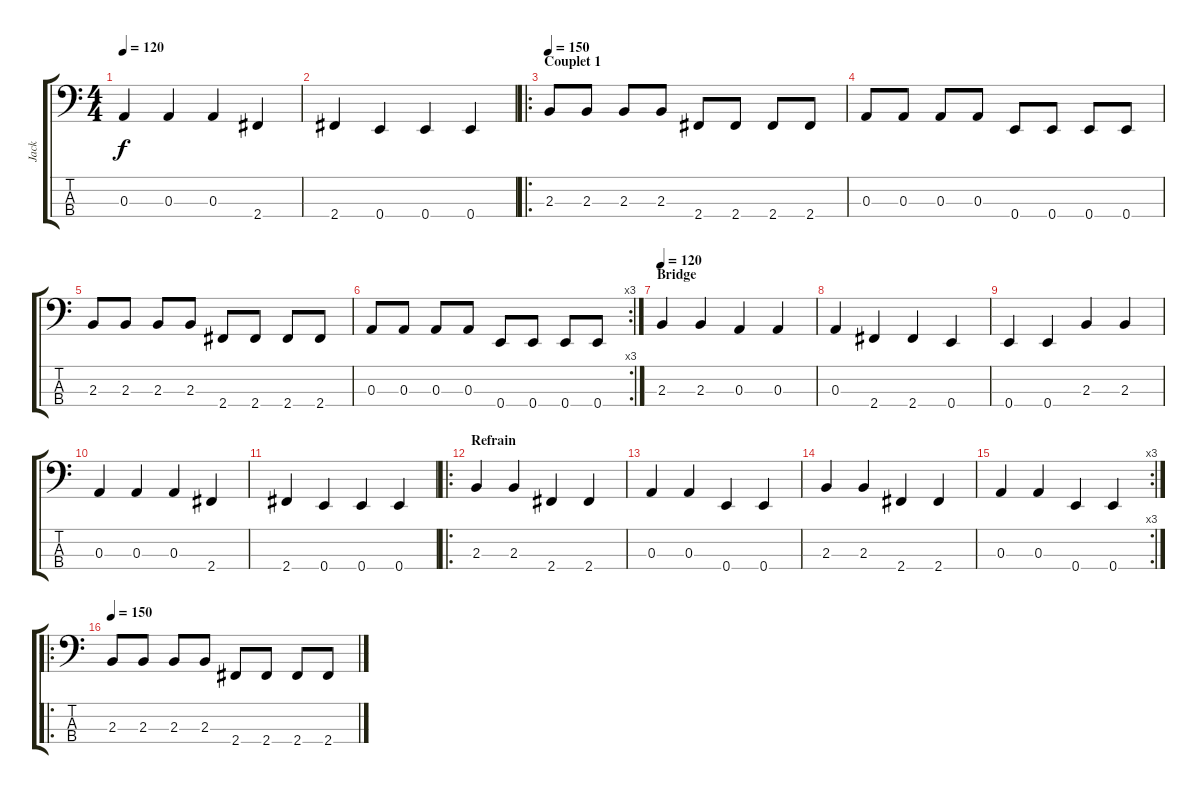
\track ("Jack" "Jack") {instrument electricbassfinger}
\staff {score tabs}
\tuning (G2 D2 A1 E1) {hide}
\ts (4 4)
\tempo 120
\clef f4
\ks c
0.3.4{dy f} 0.3.4 0.3.4 2.4.4 |
2.4.4 0.4.4 0.4.4 0.4.4 |
\ro
\section ("" "Couplet 1")
\tempo 150
2.3.8 2.3.8 2.3.8 2.3.8 2.4.8 2.4.8 2.4.8 2.4.8 |
0.3.8 0.3.8 0.3.8 0.3.8 0.4.8 0.4.8 0.4.8 0.4.8 |
2.3.8 2.3.8 2.3.8 2.3.8 2.4.8 2.4.8 2.4.8 2.4.8 |
\rc 3
0.3.8 0.3.8 0.3.8 0.3.8 0.4.8 0.4.8 0.4.8 0.4.8 |
\section ("" "Bridge")
\tempo 120
2.3.4 2.3.4 0.3.4 0.3.4 |
0.3.4 2.4.4 2.4.4 0.4.4 |
0.4.4 0.4.4 2.3.4 2.3.4 |
0.3.4 0.3.4 0.3.4 2.4.4 |
2.4.4 0.4.4 0.4.4 0.4.4 |
\ro
\section ("" "Refrain")
2.3.4 2.3.4 2.4.4 2.4.4 |
0.3.4 0.3.4 0.4.4 0.4.4 |
2.3.4 2.3.4 2.4.4 2.4.4 |
\rc 3
0.3.4 0.3.4 0.4.4 0.4.4 |
\ro
\tempo 150
2.3.8 2.3.8 2.3.8 2.3.8 2.4.8 2.4.8 2.4.8 2.4.8
